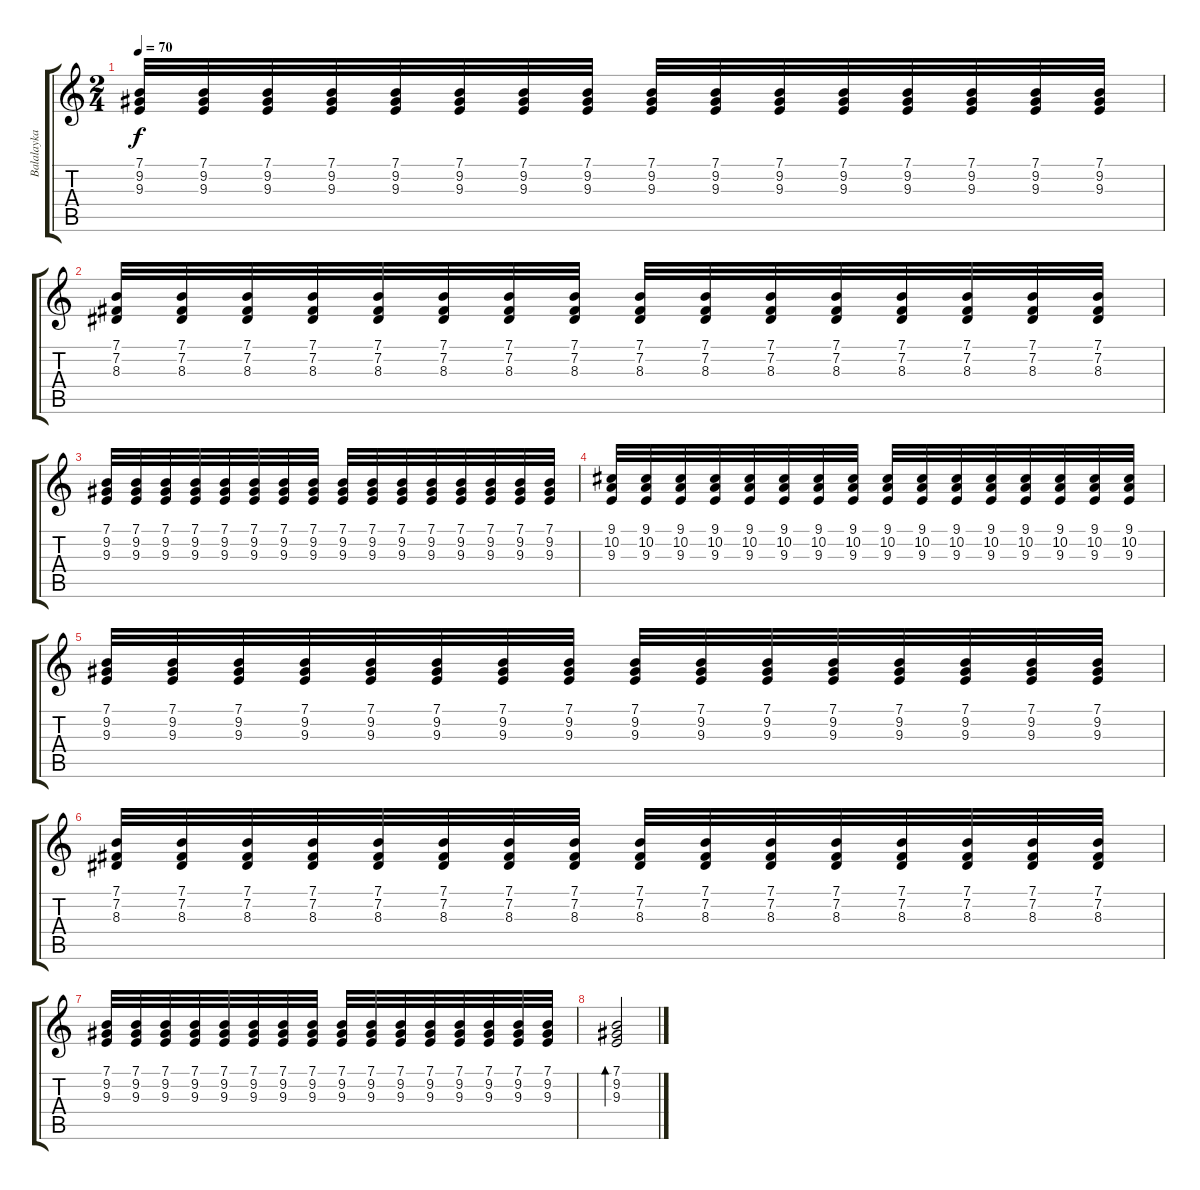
\track ("Balalayka (Балалайка)" "Balalayka ") {instrument orchestralharp}
\staff {score tabs}
\tuning (E4 B3 G3 D3 A2 E2) {hide}
\ts (2 4)
\tempo 70
\clef g2
\ks c
(7.1 9.2 9.3).32{dy f} (7.1 9.2 9.3).32 (7.1 9.2 9.3).32 (7.1 9.2 9.3).32 (7.1 9.2 9.3).32 (7.1 9.2 9.3).32 (7.1 9.2 9.3).32 (7.1 9.2 9.3).32 (7.1 9.2 9.3).32 (7.1 9.2 9.3).32 (7.1 9.2 9.3).32 (7.1 9.2 9.3).32 (7.1 9.2 9.3).32 (7.1 9.2 9.3).32 (7.1 9.2 9.3).32 (7.1 9.2 9.3).32 |
(7.1 7.2 8.3).32 (7.1 7.2 8.3).32 (7.1 7.2 8.3).32 (7.1 7.2 8.3).32 (7.1 7.2 8.3).32 (7.1 7.2 8.3).32 (7.1 7.2 8.3).32 (7.1 7.2 8.3).32 (7.1 7.2 8.3).32 (7.1 7.2 8.3).32 (7.1 7.2 8.3).32 (7.1 7.2 8.3).32 (7.1 7.2 8.3).32 (7.1 7.2 8.3).32 (7.1 7.2 8.3).32 (7.1 7.2 8.3).32 |
(7.1 9.2 9.3).32 (7.1 9.2 9.3).32 (7.1 9.2 9.3).32 (7.1 9.2 9.3).32 (7.1 9.2 9.3).32 (7.1 9.2 9.3).32 (7.1 9.2 9.3).32 (7.1 9.2 9.3).32 (7.1 9.2 9.3).32 (7.1 9.2 9.3).32 (7.1 9.2 9.3).32 (7.1 9.2 9.3).32 (7.1 9.2 9.3).32 (7.1 9.2 9.3).32 (7.1 9.2 9.3).32 (7.1 9.2 9.3).32 |
(9.1 10.2 9.3).32 (9.1 10.2 9.3).32 (9.1 10.2 9.3).32 (9.1 10.2 9.3).32 (9.1 10.2 9.3).32 (9.1 10.2 9.3).32 (9.1 10.2 9.3).32 (9.1 10.2 9.3).32 (9.1 10.2 9.3).32 (9.1 10.2 9.3).32 (9.1 10.2 9.3).32 (9.1 10.2 9.3).32 (9.1 10.2 9.3).32 (9.1 10.2 9.3).32 (9.1 10.2 9.3).32 (9.1 10.2 9.3).32 |
(7.1 9.2 9.3).32 (7.1 9.2 9.3).32 (7.1 9.2 9.3).32 (7.1 9.2 9.3).32 (7.1 9.2 9.3).32 (7.1 9.2 9.3).32 (7.1 9.2 9.3).32 (7.1 9.2 9.3).32 (7.1 9.2 9.3).32 (7.1 9.2 9.3).32 (7.1 9.2 9.3).32 (7.1 9.2 9.3).32 (7.1 9.2 9.3).32 (7.1 9.2 9.3).32 (7.1 9.2 9.3).32 (7.1 9.2 9.3).32 |
(7.1 7.2 8.3).32 (7.1 7.2 8.3).32 (7.1 7.2 8.3).32 (7.1 7.2 8.3).32 (7.1 7.2 8.3).32 (7.1 7.2 8.3).32 (7.1 7.2 8.3).32 (7.1 7.2 8.3).32 (7.1 7.2 8.3).32 (7.1 7.2 8.3).32 (7.1 7.2 8.3).32 (7.1 7.2 8.3).32 (7.1 7.2 8.3).32 (7.1 7.2 8.3).32 (7.1 7.2 8.3).32 (7.1 7.2 8.3).32 |
(7.1 9.2 9.3).32 (7.1 9.2 9.3).32 (7.1 9.2 9.3).32 (7.1 9.2 9.3).32 (7.1 9.2 9.3).32 (7.1 9.2 9.3).32 (7.1 9.2 9.3).32 (7.1 9.2 9.3).32 (7.1 9.2 9.3).32 (7.1 9.2 9.3).32 (7.1 9.2 9.3).32 (7.1 9.2 9.3).32 (7.1 9.2 9.3).32 (7.1 9.2 9.3).32 (7.1 9.2 9.3).32 (7.1 9.2 9.3).32 |
(7.1 9.2 9.3).2{bd 240}
